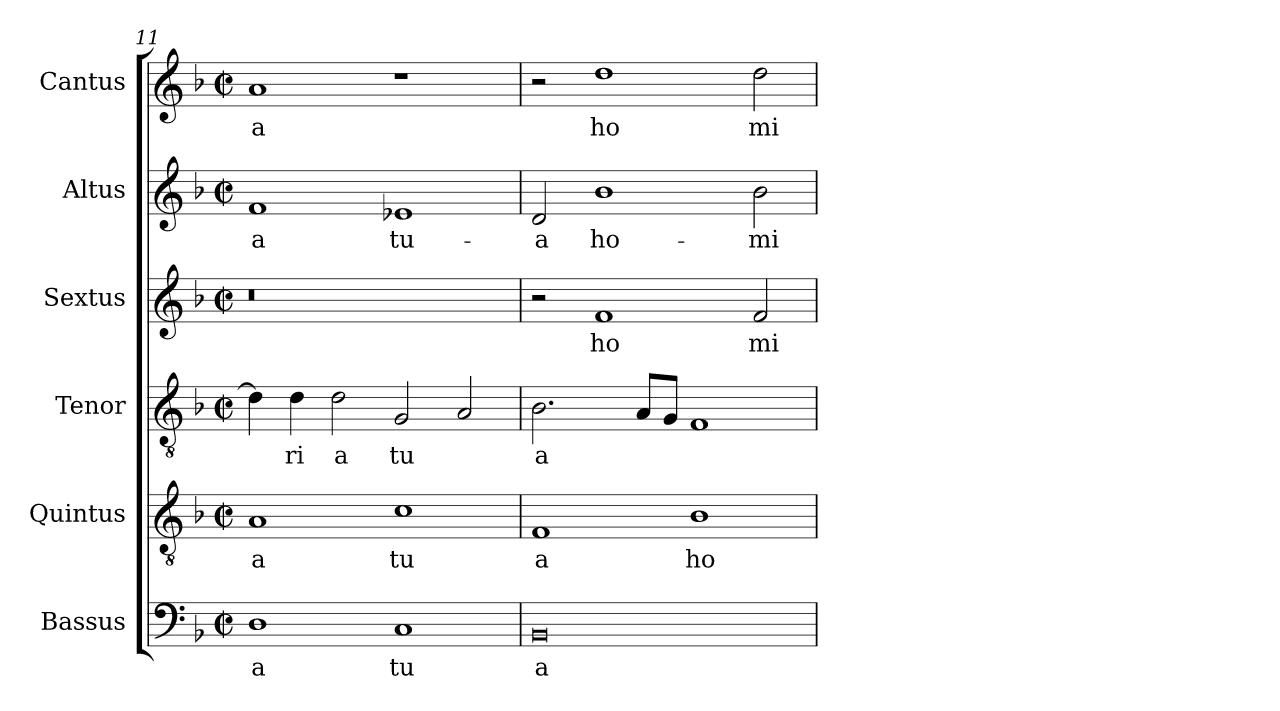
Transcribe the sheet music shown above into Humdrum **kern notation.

**kern	**text	**kern	**text	**kern	**text	**kern	**text	**kern	**text	**kern	**text
*part6	*part6	*part5	*part5	*part4	*part4	*part3	*part3	*part2	*part2	*part1	*part1
*staff6	*staff6	*staff5	*staff5	*staff4	*staff4	*staff3	*staff3	*staff2	*staff2	*staff1	*staff1
*I"Bassus	*	*I"Quintus	*	*I"Tenor	*	*I"Sextus	*	*I"Altus	*	*I"Cantus	*
*clefF4	*	*clefGv2	*	*clefGv2	*	*clefG2	*	*clefG2	*	*clefG2	*
*k[b-]	*	*k[b-]	*	*k[b-]	*	*k[b-]	*	*k[b-]	*	*k[b-]	*
*F:	*	*F:	*	*F:	*	*F:	*	*F:	*	*F:	*
*M2/2	*	*M2/2	*	*M2/2	*	*M2/2	*	*M2/2	*	*M2/2	*
*met(c|)	*	*met(c|)	*	*met(c|)	*	*met(c|)	*	*met(c|)	*	*met(c|)	*
=11	=11	=11	=11	=11	=11	=11	=11	=11	=11	=11	=11
!	!LO:LY:b:cj	!	!LO:LY:b:cj	!	!	!	!	!	!LO:LY:b:cj	!	!LO:LY:b:cj
1D	a	1A	a	4d\]	.	0r	.	1f	-a	1a	a
!	!	!	!	!	!LO:LY:b:cj	!	!	!	!	!	!
.	.	.	.	4d\	ri	.	.	.	.	.	.
!	!	!	!	!	!LO:LY:b:cj	!	!	!	!	!	!
.	.	.	.	2d\	a	.	.	.	.	.	.
!	!LO:LY:b:cj	!	!LO:LY:b:cj	!	!LO:LY:b:cj	!	!	!	!LO:LY:b:cj	!	!
1C	tu	1c	tu	2G/	tu	.	.	1e-X	tu-	1r	.
.	.	.	.	2A/	.	.	.	.	.	.	.
=12	=12	=12	=12	=12	=12	=12	=12	=12	=12	=12	=12
!	!LO:LY:b:cj	!	!LO:LY:b:cj	!	!LO:LY:b:cj	!	!	!	!LO:LY:b:cj	!	!
0BB-	a	1F	a	2.B-\	a	2r	.	2d/	-a	2r	.
!	!	!	!	!	!	!	!LO:LY:b:cj	!	!LO:LY:b:cj	!	!LO:LY:b:cj
.	.	.	.	.	.	1f	ho	1b-	ho-	1dd	ho
.	.	.	.	8A/L	.	.	.	.	.	.	.
.	.	.	.	8G/J	.	.	.	.	.	.	.
!	!	!	!LO:LY:b:cj	!	!	!	!	!	!	!	!
.	.	1B-	ho	1F	.	.	.	.	.	.	.
!	!	!	!	!	!	!	!LO:LY:b:cj	!	!LO:LY:b:cj	!	!LO:LY:b:cj
.	.	.	.	.	.	2f/	mi	2b-\	-mi-	2dd\	mi
=	=	=	=	=	=	=	=	=	=	=	=
*-	*-	*-	*-	*-	*-	*-	*-	*-	*-	*-	*-
